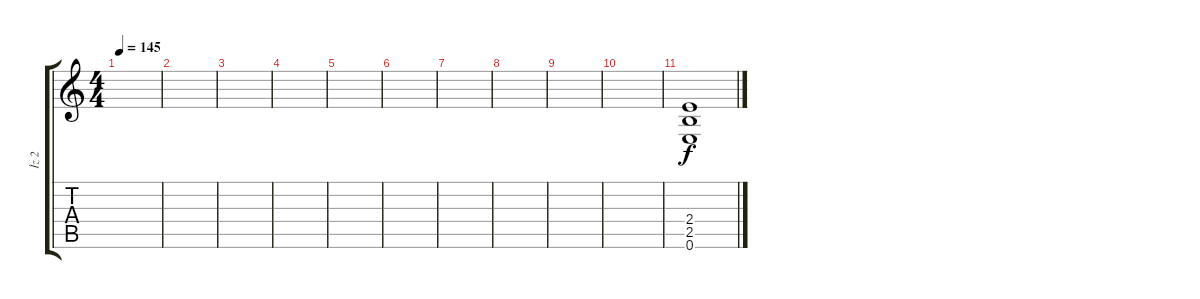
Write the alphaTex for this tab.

\track ("İz 2" "İz 2") {instrument overdrivenguitar}
\staff {score tabs}
\tuning (E4 B3 G3 D3 A2 E2) {hide}
\ts (4 4)
\tempo 145
\clef g2
\ks c
|
|
|
|
|
|
|
|
|
|
(2.4 2.5 0.6).1
